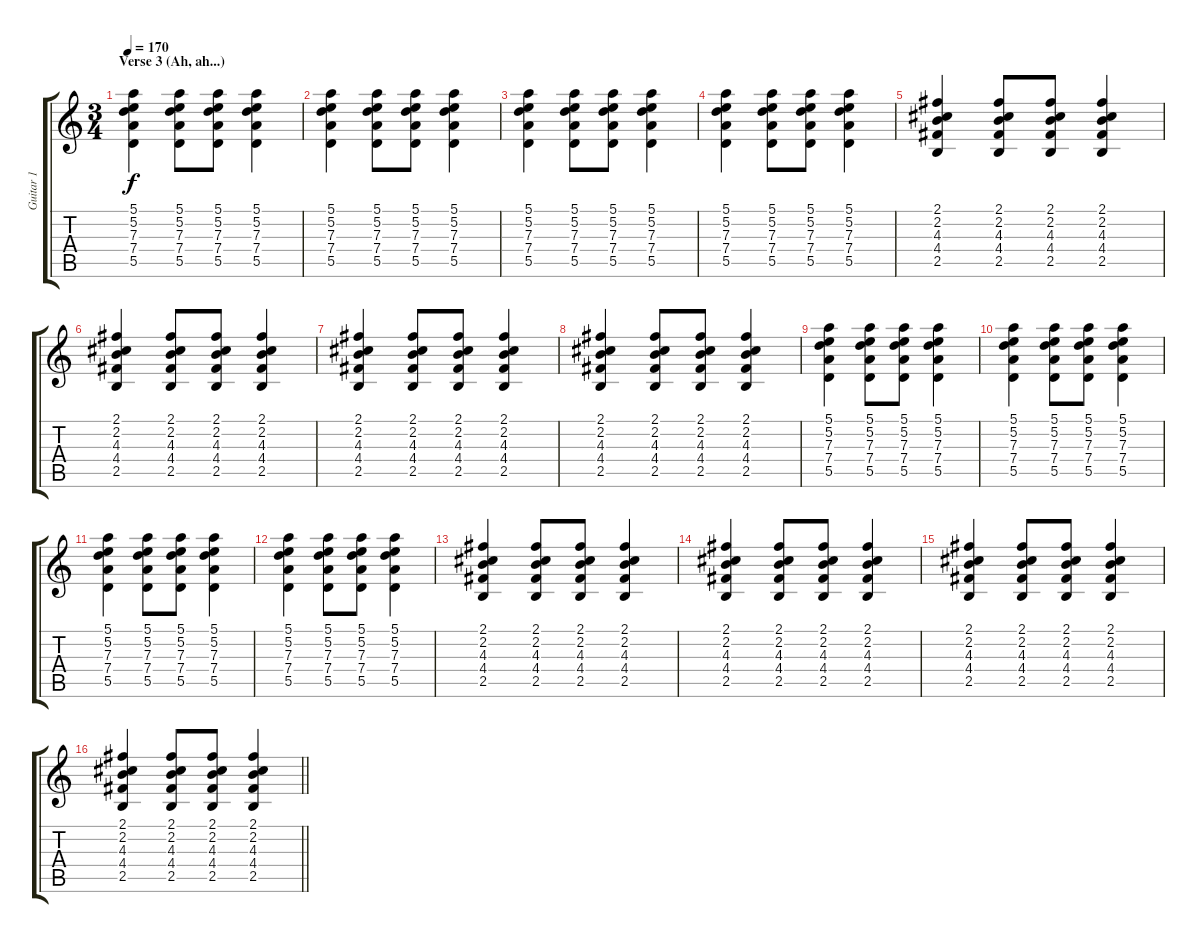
\track ("Guitar 1" "Guitar 1") {instrument distortionguitar}
\staff {score tabs}
\tuning (E4 B3 G3 D3 A2 E2) {hide}
\ts (3 4)
\section ("" "Verse 3 (Ah, ah...)")
\tempo 170
\clef g2
\ks c
(5.1 5.2 7.3 7.4 5.5).4{dy f} (5.1 5.2 7.3 7.4 5.5).8 (5.1 5.2 7.3 7.4 5.5).8 (5.1 5.2 7.3 7.4 5.5).4 |
(5.1 5.2 7.3 7.4 5.5).4 (5.1 5.2 7.3 7.4 5.5).8 (5.1 5.2 7.3 7.4 5.5).8 (5.1 5.2 7.3 7.4 5.5).4 |
(5.1 5.2 7.3 7.4 5.5).4 (5.1 5.2 7.3 7.4 5.5).8 (5.1 5.2 7.3 7.4 5.5).8 (5.1 5.2 7.3 7.4 5.5).4 |
(5.1 5.2 7.3 7.4 5.5).4 (5.1 5.2 7.3 7.4 5.5).8 (5.1 5.2 7.3 7.4 5.5).8 (5.1 5.2 7.3 7.4 5.5).4 |
(2.1 2.2 4.3 4.4 2.5).4 (2.1 2.2 4.3 4.4 2.5).8 (2.1 2.2 4.3 4.4 2.5).8 (2.1 2.2 4.3 4.4 2.5).4 |
(2.1 2.2 4.3 4.4 2.5).4 (2.1 2.2 4.3 4.4 2.5).8 (2.1 2.2 4.3 4.4 2.5).8 (2.1 2.2 4.3 4.4 2.5).4 |
(2.1 2.2 4.3 4.4 2.5).4 (2.1 2.2 4.3 4.4 2.5).8 (2.1 2.2 4.3 4.4 2.5).8 (2.1 2.2 4.3 4.4 2.5).4 |
(2.1 2.2 4.3 4.4 2.5).4 (2.1 2.2 4.3 4.4 2.5).8 (2.1 2.2 4.3 4.4 2.5).8 (2.1 2.2 4.3 4.4 2.5).4 |
(5.1 5.2 7.3 7.4 5.5).4 (5.1 5.2 7.3 7.4 5.5).8 (5.1 5.2 7.3 7.4 5.5).8 (5.1 5.2 7.3 7.4 5.5).4 |
(5.1 5.2 7.3 7.4 5.5).4 (5.1 5.2 7.3 7.4 5.5).8 (5.1 5.2 7.3 7.4 5.5).8 (5.1 5.2 7.3 7.4 5.5).4 |
(5.1 5.2 7.3 7.4 5.5).4 (5.1 5.2 7.3 7.4 5.5).8 (5.1 5.2 7.3 7.4 5.5).8 (5.1 5.2 7.3 7.4 5.5).4 |
(5.1 5.2 7.3 7.4 5.5).4 (5.1 5.2 7.3 7.4 5.5).8 (5.1 5.2 7.3 7.4 5.5).8 (5.1 5.2 7.3 7.4 5.5).4 |
(2.1 2.2 4.3 4.4 2.5).4 (2.1 2.2 4.3 4.4 2.5).8 (2.1 2.2 4.3 4.4 2.5).8 (2.1 2.2 4.3 4.4 2.5).4 |
(2.1 2.2 4.3 4.4 2.5).4 (2.1 2.2 4.3 4.4 2.5).8 (2.1 2.2 4.3 4.4 2.5).8 (2.1 2.2 4.3 4.4 2.5).4 |
(2.1 2.2 4.3 4.4 2.5).4 (2.1 2.2 4.3 4.4 2.5).8 (2.1 2.2 4.3 4.4 2.5).8 (2.1 2.2 4.3 4.4 2.5).4 |
\barLineRight lightlight
(2.1 2.2 4.3 4.4 2.5).4 (2.1 2.2 4.3 4.4 2.5).8 (2.1 2.2 4.3 4.4 2.5).8 (2.1 2.2 4.3 4.4 2.5).4
